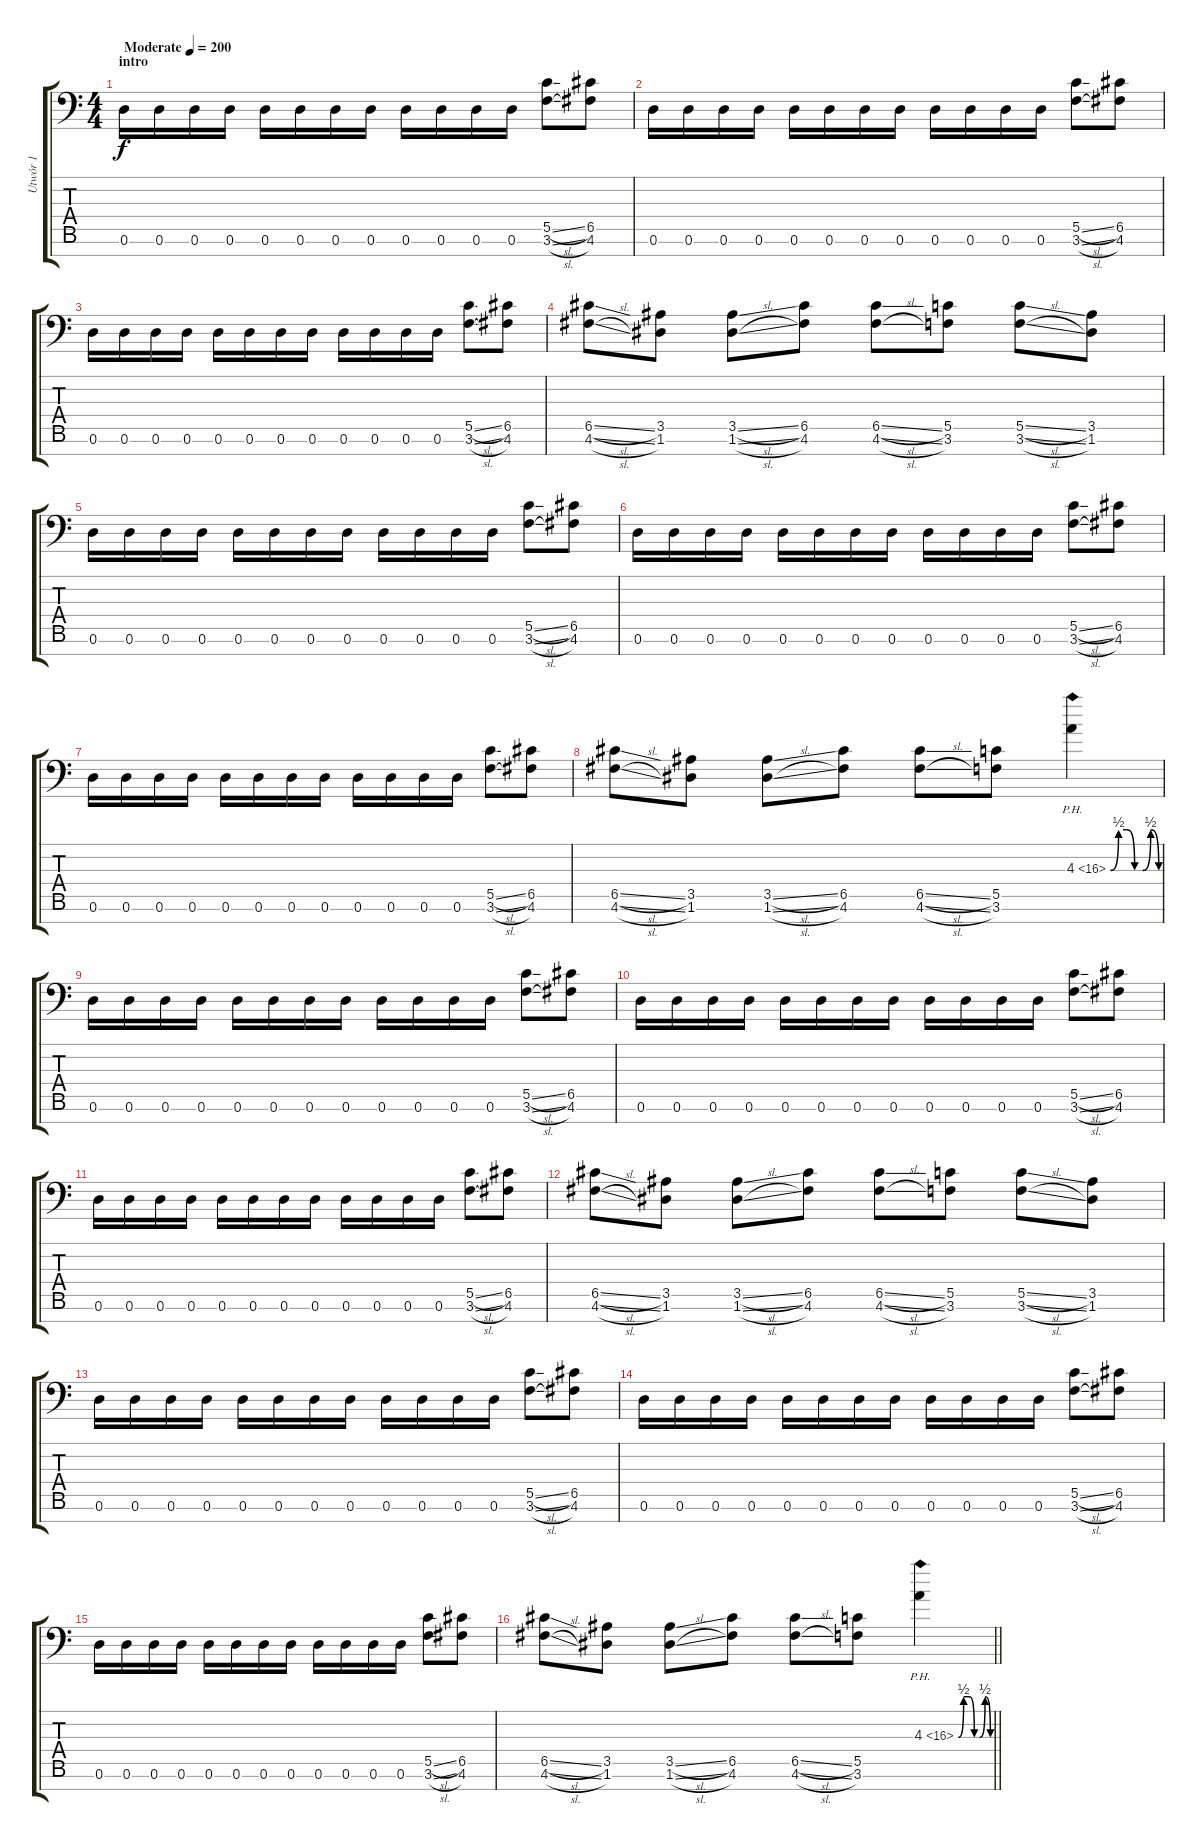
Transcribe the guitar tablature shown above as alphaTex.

\track ("Utwór 1" "Utwór 1") {instrument overdrivenguitar}
\staff {score tabs}
\tuning (D4 A3 F3 C3 G2 D2 A1) {hide}
\ts (4 4)
\section ("" "intro")
\tempo (200 "Moderate")
\clef f4
\ks c
0.6.16{dy f instrument overdrivenguitar} 0.6.16 0.6.16 0.6.16 0.6.16 0.6.16 0.6.16 0.6.16 0.6.16 0.6.16 0.6.16 0.6.16 (5.5{sl} 3.6{sl}).8 (6.5 4.6).8 |
0.6.16 0.6.16 0.6.16 0.6.16 0.6.16 0.6.16 0.6.16 0.6.16 0.6.16 0.6.16 0.6.16 0.6.16 (5.5{sl} 3.6{sl}).8 (6.5 4.6).8 |
0.6.16 0.6.16 0.6.16 0.6.16 0.6.16 0.6.16 0.6.16 0.6.16 0.6.16 0.6.16 0.6.16 0.6.16 (5.5{sl} 3.6{sl}).8 (6.5 4.6).8 |
(6.5{sl} 4.6{sl}).8 (3.5 1.6).8 (3.5{sl} 1.6{sl}).8 (6.5 4.6).8 (6.5{sl} 4.6{sl}).8 (5.5 3.6).8 (5.5{sl} 3.6{sl}).8 (3.5 1.6).8 |
0.6.16 0.6.16 0.6.16 0.6.16 0.6.16 0.6.16 0.6.16 0.6.16 0.6.16 0.6.16 0.6.16 0.6.16 (5.5{sl} 3.6{sl}).8 (6.5 4.6).8 |
0.6.16 0.6.16 0.6.16 0.6.16 0.6.16 0.6.16 0.6.16 0.6.16 0.6.16 0.6.16 0.6.16 0.6.16 (5.5{sl} 3.6{sl}).8 (6.5 4.6).8 |
0.6.16 0.6.16 0.6.16 0.6.16 0.6.16 0.6.16 0.6.16 0.6.16 0.6.16 0.6.16 0.6.16 0.6.16 (5.5{sl} 3.6{sl}).8 (6.5 4.6).8 |
(6.5{sl} 4.6{sl}).8 (3.5 1.6).8 (3.5{sl} 1.6{sl}).8 (6.5 4.6).8 (6.5{sl} 4.6{sl}).8 (5.5 3.6).8 4.3{be (custom 0 0 10 2 20 2 30 0 40 0 50 2 60 0) ph 12}.4 |
0.6.16 0.6.16 0.6.16 0.6.16 0.6.16 0.6.16 0.6.16 0.6.16 0.6.16 0.6.16 0.6.16 0.6.16 (5.5{sl} 3.6{sl}).8 (6.5 4.6).8 |
0.6.16 0.6.16 0.6.16 0.6.16 0.6.16 0.6.16 0.6.16 0.6.16 0.6.16 0.6.16 0.6.16 0.6.16 (5.5{sl} 3.6{sl}).8 (6.5 4.6).8 |
0.6.16 0.6.16 0.6.16 0.6.16 0.6.16 0.6.16 0.6.16 0.6.16 0.6.16 0.6.16 0.6.16 0.6.16 (5.5{sl} 3.6{sl}).8 (6.5 4.6).8 |
(6.5{sl} 4.6{sl}).8 (3.5 1.6).8 (3.5{sl} 1.6{sl}).8 (6.5 4.6).8 (6.5{sl} 4.6{sl}).8 (5.5 3.6).8 (5.5{sl} 3.6{sl}).8 (3.5 1.6).8 |
0.6.16 0.6.16 0.6.16 0.6.16 0.6.16 0.6.16 0.6.16 0.6.16 0.6.16 0.6.16 0.6.16 0.6.16 (5.5{sl} 3.6{sl}).8 (6.5 4.6).8 |
0.6.16 0.6.16 0.6.16 0.6.16 0.6.16 0.6.16 0.6.16 0.6.16 0.6.16 0.6.16 0.6.16 0.6.16 (5.5{sl} 3.6{sl}).8 (6.5 4.6).8 |
0.6.16 0.6.16 0.6.16 0.6.16 0.6.16 0.6.16 0.6.16 0.6.16 0.6.16 0.6.16 0.6.16 0.6.16 (5.5{sl} 3.6{sl}).8 (6.5 4.6).8 |
\barLineRight lightlight
(6.5{sl} 4.6{sl}).8 (3.5 1.6).8 (3.5{sl} 1.6{sl}).8 (6.5 4.6).8 (6.5{sl} 4.6{sl}).8 (5.5 3.6).8 4.3{be (custom 0 0 10 2 20 2 30 0 40 0 50 2 60 0) ph 12}.4
